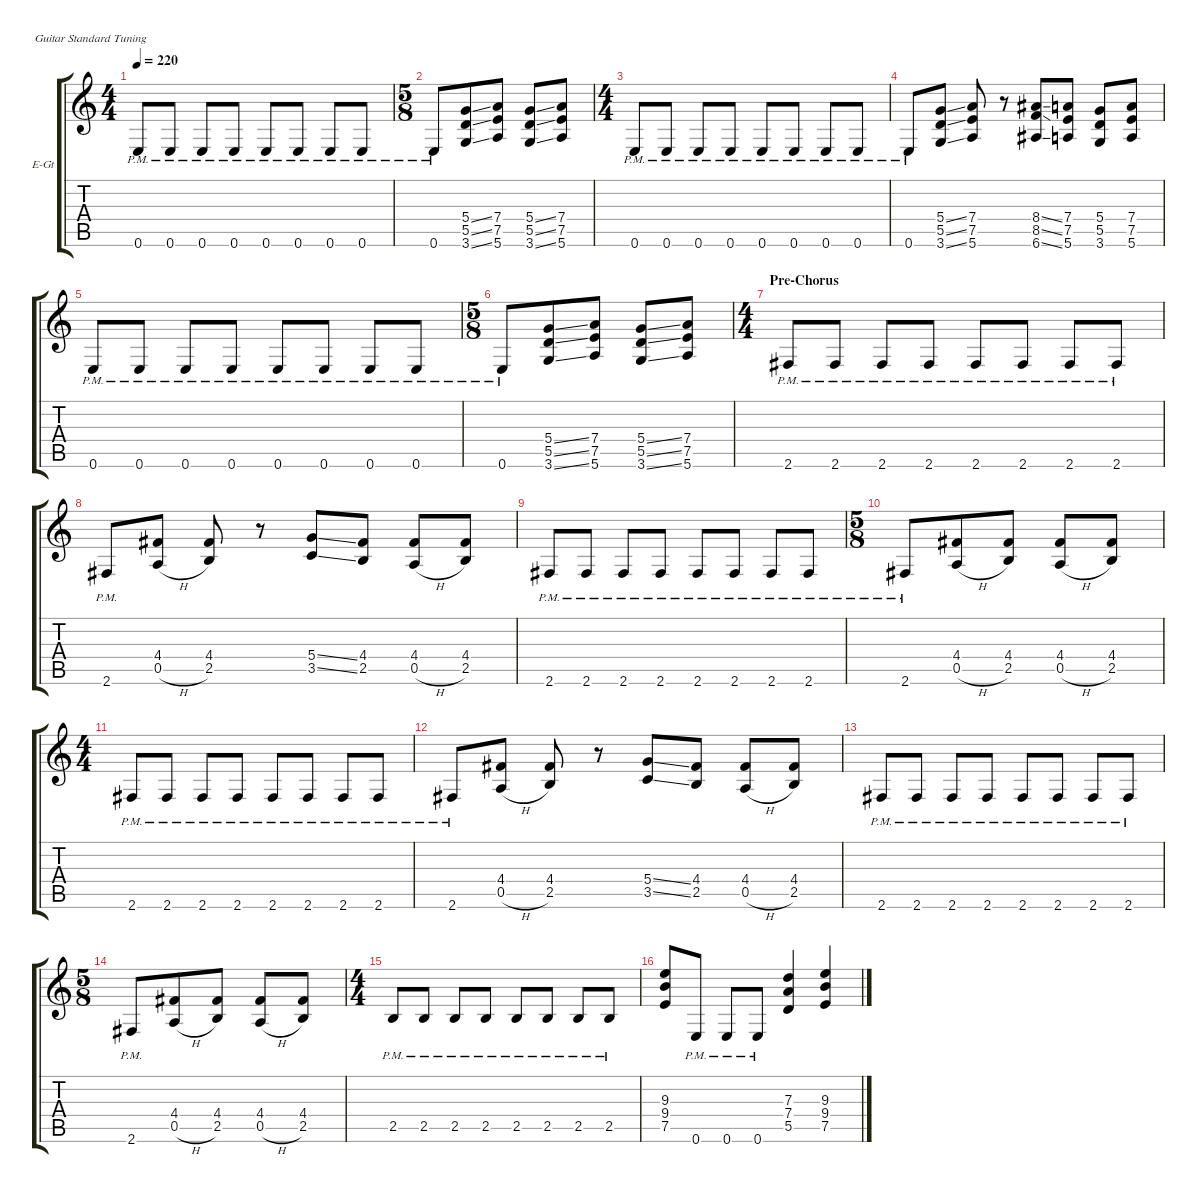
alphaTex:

\hideDynamics
\bracketExtendMode groupsimilarinstruments
\firstSystemTrackNameOrientation horizontal
\otherSystemsTrackNameOrientation horizontal
\track ("Kirk Hammet" "E-Gt") {multiBarRest instrument distortionguitar}
\staff {score tabs}
\tuning (E4 B3 G3 D3 A2 E2)
\ts (4 4)
\tempo 220
\clef g2
\ks c
0.6{pm}.8{dy fff} 0.6{pm}.8 0.6{pm}.8 0.6{pm}.8 0.6{pm}.8 0.6{pm}.8 0.6{pm}.8 0.6{pm}.8 |
\ts (5 8)
0.6{pm}.8 (5.4{ss} 5.5{ss} 3.6{ss}).8{dy f} (7.4 7.5 5.6).8 (5.4{ss} 5.5{ss} 3.6{ss}).8 (7.4 7.5 5.6).8 |
\ts (4 4)
0.6{pm}.8{dy fff} 0.6{pm}.8 0.6{pm}.8 0.6{pm}.8 0.6{pm}.8 0.6{pm}.8 0.6{pm}.8 0.6{pm}.8 |
0.6{pm}.8 (5.4{ss} 5.5{ss} 3.6{ss}).8{dy f} (7.4 7.5 5.6).8 r.8 (8.4{ss} 8.5{ss} 6.6{ss}).8 (7.4 7.5 5.6).8 (5.4 5.5 3.6).8 (7.4 7.5 5.6).8 |
0.6{pm}.8{dy fff} 0.6{pm}.8 0.6{pm}.8 0.6{pm}.8 0.6{pm}.8 0.6{pm}.8 0.6{pm}.8 0.6{pm}.8 |
\ts (5 8)
0.6{pm}.8 (5.4{ss} 5.5{ss} 3.6{ss}).8{dy f} (7.4 7.5 5.6).8 (5.4{ss} 5.5{ss} 3.6{ss}).8 (7.4 7.5 5.6).8 |
\ts (4 4)
\section ("" "Pre-Chorus")
2.6{pm}.8{dy fff} 2.6{pm}.8 2.6{pm}.8 2.6{pm}.8 2.6{pm}.8 2.6{pm}.8 2.6{pm}.8 2.6{pm}.8 |
2.6{pm}.8 (4.4 0.5{h}).8 (4.4 2.5).8 r.8 (5.4{ss} 3.5{ss}).8{dy f} (4.4 2.5).8{dy fff} (4.4 0.5{h}).8 (4.4 2.5).8 |
2.6{pm}.8 2.6{pm}.8 2.6{pm}.8 2.6{pm}.8 2.6{pm}.8 2.6{pm}.8 2.6{pm}.8 2.6{pm}.8 |
\ts (5 8)
2.6{pm}.8 (4.4 0.5{h}).8 (4.4 2.5).8{dy f} (4.4 0.5{h}).8{dy fff} (4.4 2.5).8{dy f} |
\ts (4 4)
2.6{pm}.8{dy fff} 2.6{pm}.8 2.6{pm}.8 2.6{pm}.8 2.6{pm}.8 2.6{pm}.8 2.6{pm}.8 2.6{pm}.8 |
2.6{pm}.8 (4.4 0.5{h}).8 (4.4 2.5).8 r.8 (5.4{ss} 3.5{ss}).8{dy f} (4.4 2.5).8{dy fff} (4.4 0.5{h}).8 (4.4 2.5).8 |
2.6{pm}.8 2.6{pm}.8 2.6{pm}.8 2.6{pm}.8 2.6{pm}.8 2.6{pm}.8 2.6{pm}.8 2.6{pm}.8 |
\ts (5 8)
2.6{pm}.8 (4.4 0.5{h}).8 (4.4 2.5).8{dy f} (4.4 0.5{h}).8{dy fff} (4.4 2.5).8{dy f} |
\ts (4 4)
2.5{pm}.8{dy fff} 2.5{pm}.8 2.5{pm}.8 2.5{pm}.8 2.5{pm}.8 2.5{pm}.8 2.5{pm}.8 2.5{pm}.8 |
(9.3 9.4 7.5).8 0.6{pm}.8 0.6{pm}.8 0.6{pm}.8 (7.3 7.4 5.5).4 (9.3 9.4 7.5).4
